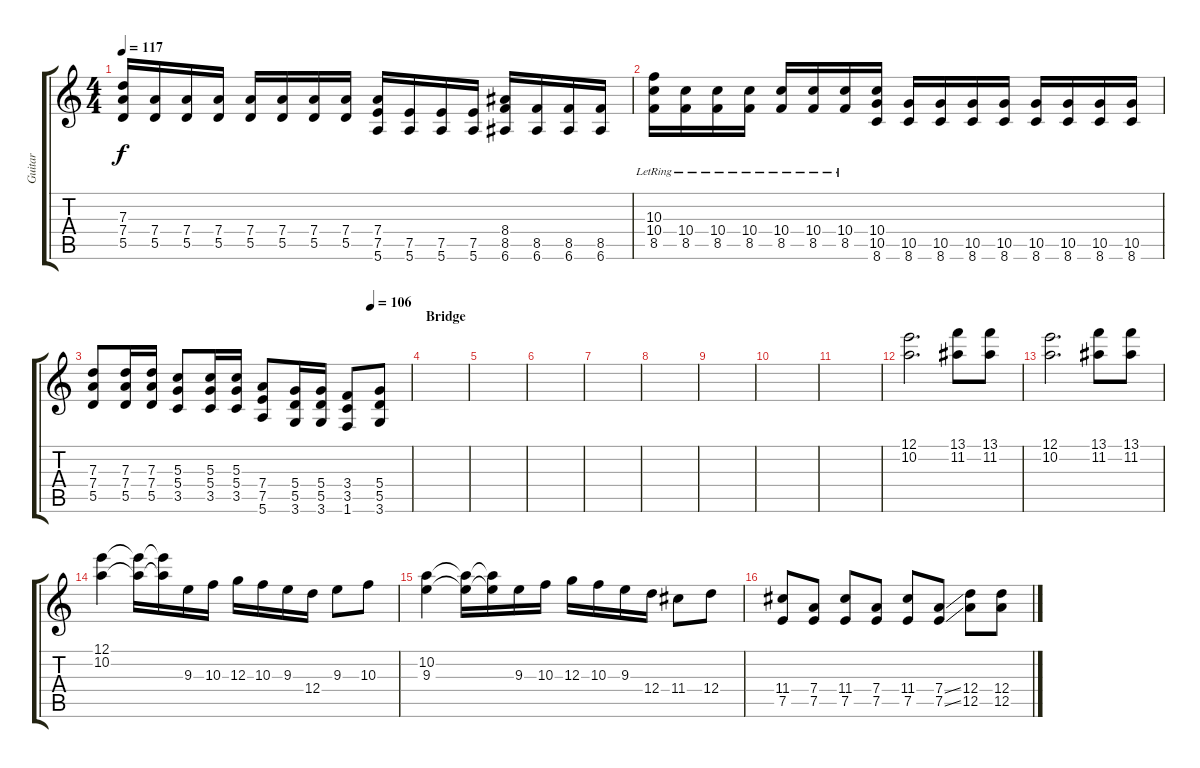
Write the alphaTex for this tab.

\track ("Guitar" "Guitar") {instrument overdrivenguitar}
\staff {score tabs}
\tuning (E4 B3 G3 D3 A2 E2) {hide}
\ts (4 4)
\tempo 117
\clef g2
\ks c
(7.3 7.4 5.5).16{dy f} (7.4 5.5).16 (7.4 5.5).16 (7.4 5.5).16 (7.4 5.5).16 (7.4 5.5).16 (7.4 5.5).16 (7.4 5.5).16 (7.4 7.5 5.6).16 (7.5 5.6).16 (7.5 5.6).16 (7.5 5.6).16 (8.4 8.5 6.6).16 (8.5 6.6).16 (8.5 6.6).16 (8.5 6.6).16 |
(10.3 10.4{lr} 8.5).16 (10.4{lr} 8.5).16 (10.4{lr} 8.5).16 (10.4{lr} 8.5).16 (10.4{lr} 8.5).16 (10.4{lr} 8.5).16 (10.4{lr} 8.5).16 (10.4 10.5 8.6).16 (10.5 8.6).16 (10.5 8.6).16 (10.5 8.6).16 (10.5 8.6).16 (10.5 8.6).16 (10.5 8.6).16 (10.5 8.6).16 (10.5 8.6).16 |
\tempo (106 0.875)
(7.3 7.4 5.5).8 (7.3 7.4 5.5).16 (7.3 7.4 5.5).16 (5.3 5.4 3.5).8 (5.3 5.4 3.5).16 (5.3 5.4 3.5).16 (7.4 7.5 5.6).8 (5.4 5.5 3.6).16 (5.4 5.5 3.6).16 (3.4 3.5 1.6).8 (5.4 5.5 3.6).8 |
\section ("" "Bridge")
|
|
|
|
|
|
|
|
(12.1 10.2).2{d} (13.1 11.2).8 (13.1 11.2).8 |
(12.1 10.2).2{d} (13.1 11.2).8 (13.1 11.2).8 |
(12.1 10.2).4 (12.1{t} 10.2{t}).16 (12.1{t} 10.2{t}).16 9.3.16 10.3.16 12.3.16 10.3.16 9.3.16 12.4.16 9.3.8 10.3.8 |
(10.2 9.3).4 (10.2{t} 9.3{t}).16 (10.2{t} 9.3{t}).16 9.3.16 10.3.16 12.3.16 10.3.16 9.3.16 12.4.16 11.4.8 12.4.8 |
(11.4 7.5).8 (7.4 7.5).8 (11.4 7.5).8 (7.4 7.5).8 (11.4 7.5).8 (7.4{ss} 7.5{ss}).8 (12.4 12.5).8 (12.4 12.5).8
